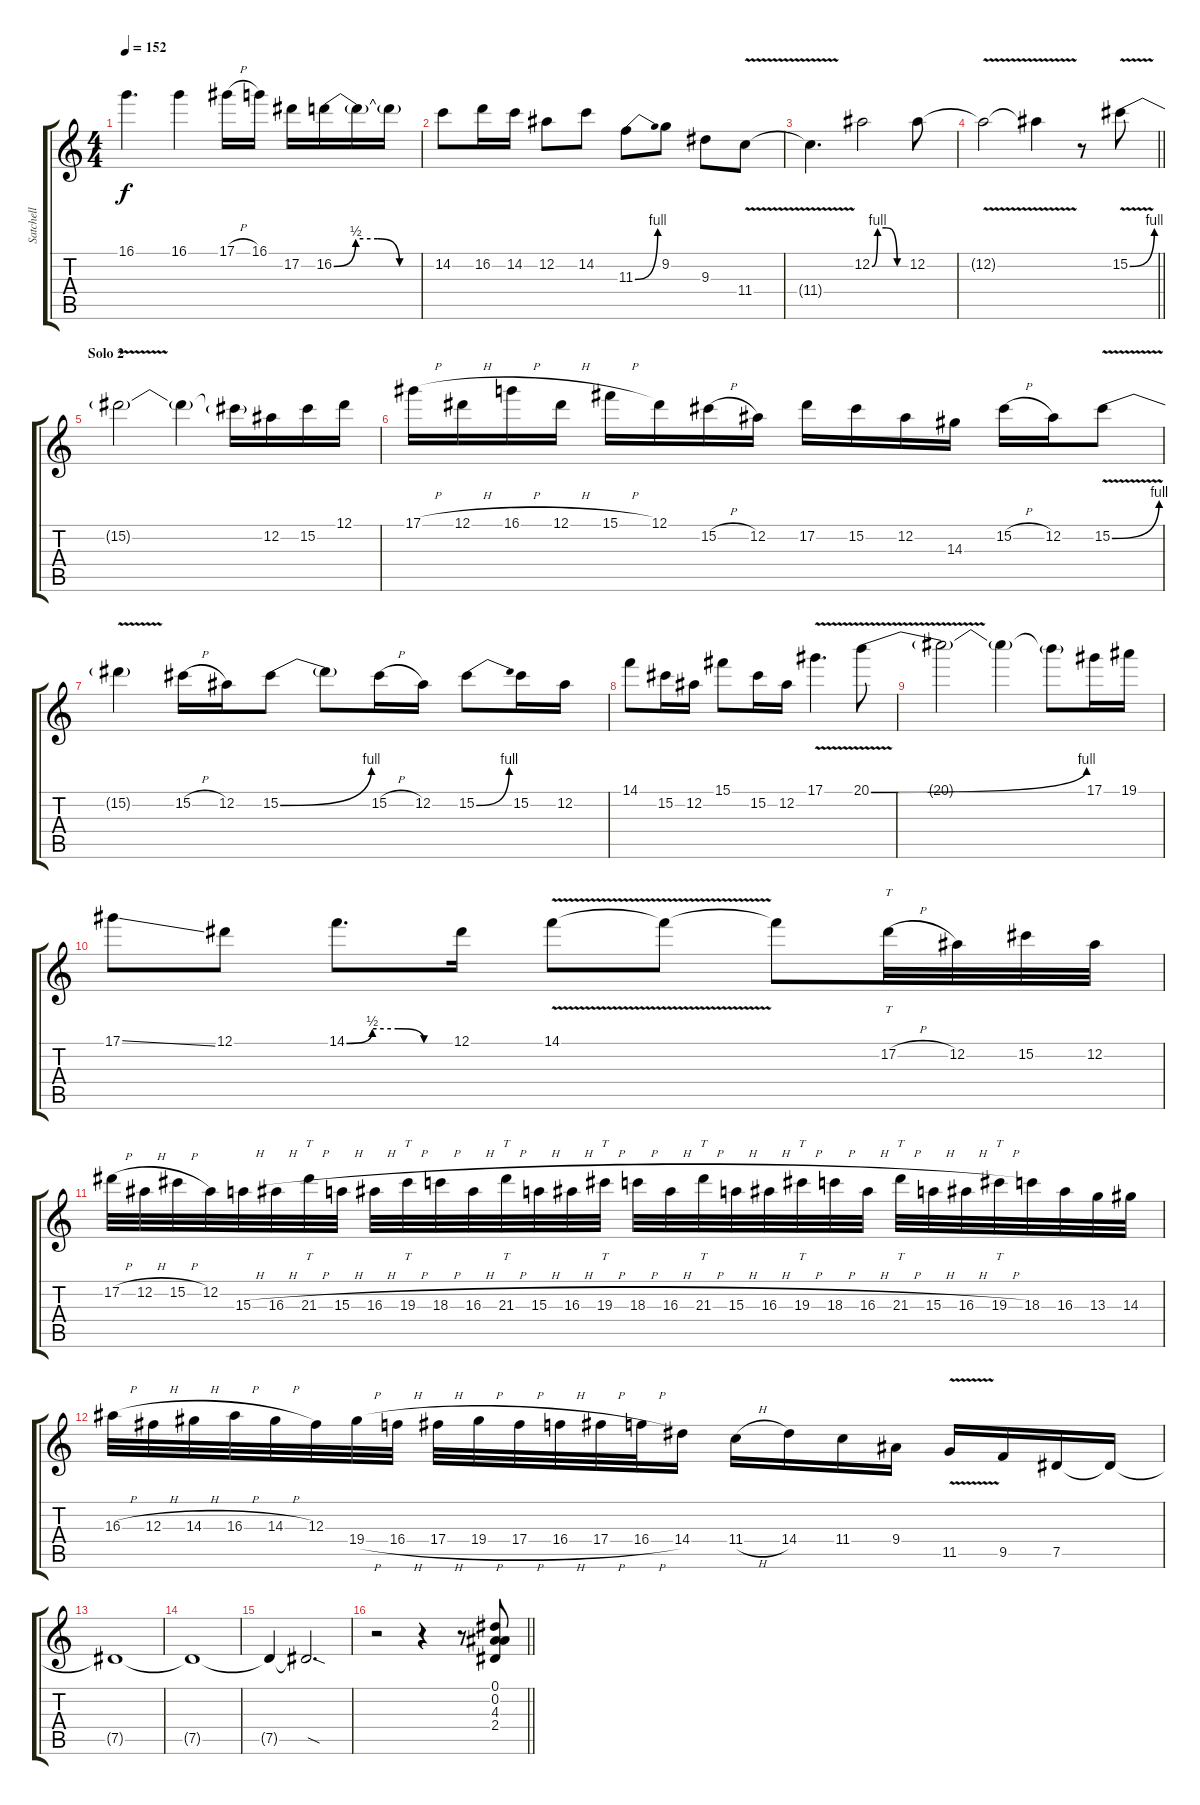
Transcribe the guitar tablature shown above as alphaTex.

\track ("Satchell" "Satchell") {instrument distortionguitar}
\staff {score tabs}
\tuning (Eb4 Bb3 Gb3 Db3 Ab2 Eb2) {hide}
\ts (4 4)
\tempo 152
\clef g2
\ks c
16.1{t}.4{d dy f} 16.1.4 17.1{h}.16 16.1.16 17.2.16 16.2{be (custom 0 0 15 2 30 2 45 0 60 0)}.16 16.2{t}.16 16.2{t}.16 |
14.2.8 16.2.16 14.2.16 12.2.8 14.2.8 11.3{be (bend 0 0 60 4)}.8 9.2.8 9.3.8 11.4{v}.8 |
11.4{t}.4{d} 12.2{be (custom 0 0 10 4 25 4 45 0 60 0)}.2 12.2.8 |
\barLineRight lightlight
12.2{v t}.2 12.2{t}.4 r.8 15.2{be (bend 0 0 60 4) v}.8 |
\section ("" "Solo 2")
15.2{t}.2 15.2{t}.4 15.2{t}.16 12.2.16 15.2.16 12.1.16 |
17.1{h}.16 12.1{h}.16 16.1{h}.16 12.1{h}.16 15.1{h}.16 12.1.16 15.2{h}.16 12.2.16 17.2.16 15.2.16 12.2.16 14.3.16 15.2{h}.16 12.2.16 15.2{be (bend 0 0 60 4) v}.8 |
15.2{t}.4 15.2{h}.16 12.2.16 15.2{be (bend 0 0 60 4)}.8 15.2{t}.8 15.2{h}.16 12.2.16 15.2{be (bend 0 0 60 4)}.8 15.2.16 12.2.16 |
14.1.8 15.2.16 12.2.16 15.1.8 15.2.16 12.2.16 17.1{v}.4{d} 20.1{be (bend 0 0 60 4) v}.8 |
20.1{t}.2 20.1{t}.4 20.1{t}.8 17.1.16 19.1.16 |
17.1{ss}.8 12.1.8 14.1{be (custom 0 0 15 2 30 2 45 0 60 0)}.8{d} 12.1.16 14.1{v}.8 14.1{t}.8 14.1{t}.8 17.2{h}.32{tt} 12.2.32 15.2.32 12.2.32 |
17.2{h}.32 12.2{h}.32 15.2{h}.32 12.2.32 15.3{h}.32 16.3{h}.32 21.3{h}.32{tt} 15.3{h}.32 16.3{h}.32 19.3{h}.32{tt} 18.3{h}.32 16.3{h}.32 21.3{h}.32{tt} 15.3{h}.32 16.3{h}.32 19.3{h}.32{tt} 18.3{h}.32 16.3{h}.32 21.3{h}.32{tt} 15.3{h}.32 16.3{h}.32 19.3{h}.32{tt} 18.3{h}.32 16.3{h}.32 21.3{h}.32{tt} 15.3{h}.32 16.3{h}.32 19.3{h}.32{tt} 18.3.32 16.3.32 13.3.32 14.3.32 |
16.3{h}.32 12.3{h}.32 14.3{h}.32 16.3{h}.32 14.3{h}.32 12.3.32 19.4{h}.32 16.4{h}.32 17.4{h}.32 19.4{h}.32 17.4{h}.32 16.4{h}.32 17.4{h}.32 16.4{h}.32 14.4.16 11.4{h}.16 14.4.16 11.4.16 9.4.16 11.5{v}.16 9.5.16 7.5.16 7.5{t}.16 |
7.5{t}.1 |
7.5{t}.1 |
7.5{t}.4 7.5{sod t}.2{d} |
\barLineRight lightlight
r.2 r.4 r.8 (0.1 0.2 4.3 2.4).8{instrument electricguitarclean}
